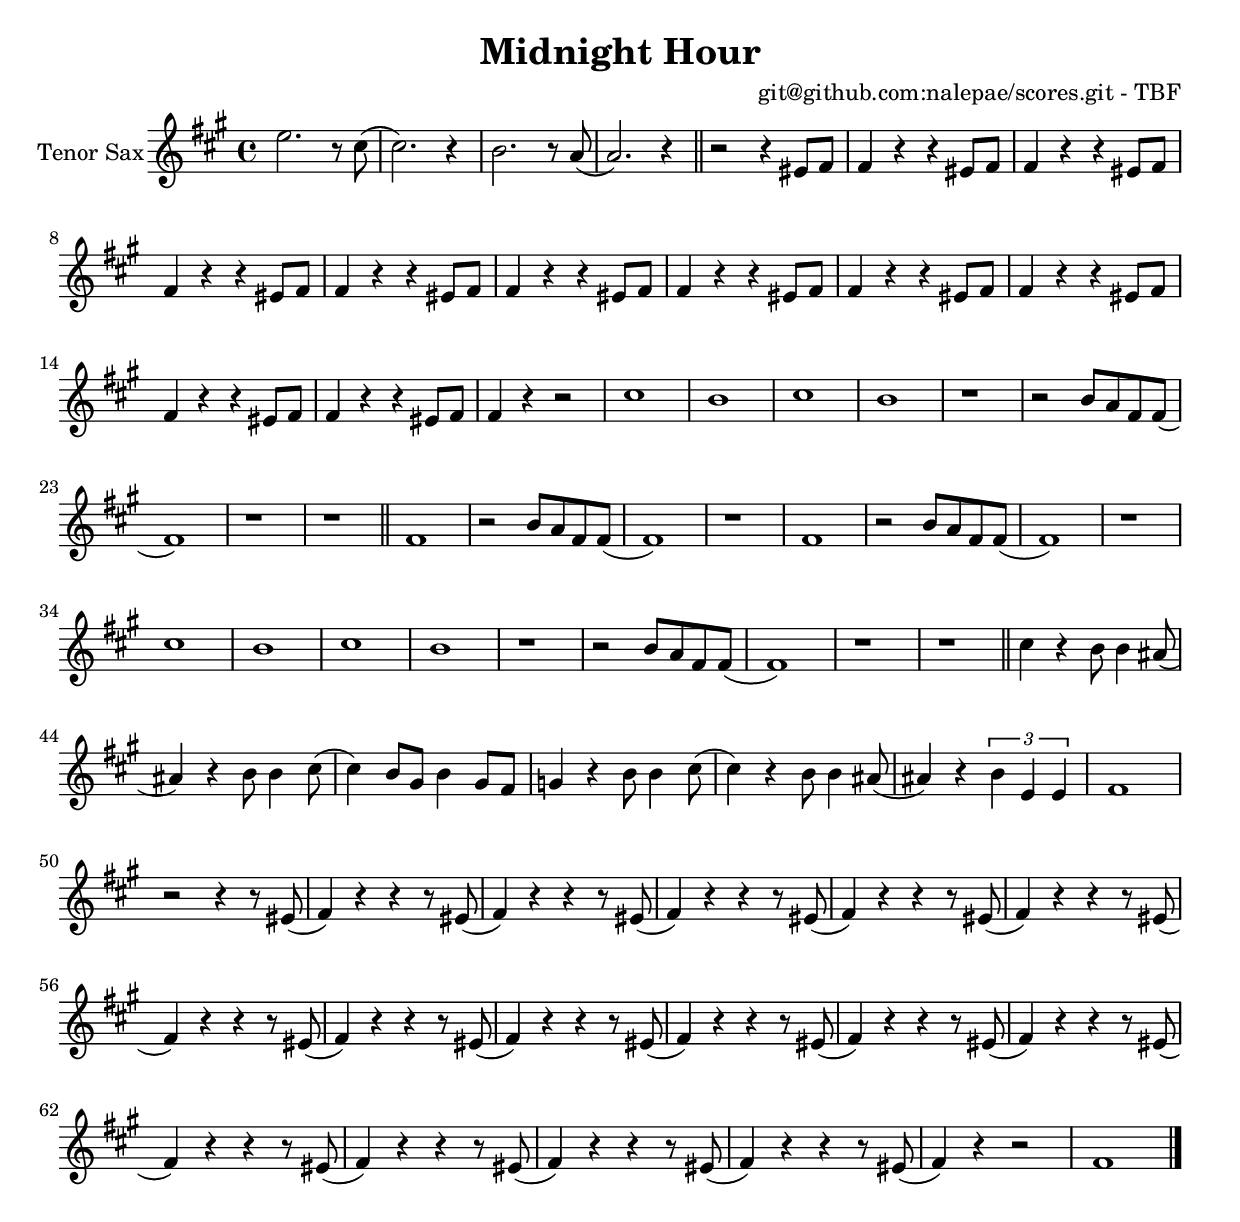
\version "2.18.2"

\header {
  title = "Midnight Hour"
  arranger = "git@github.com:nalepae/scores.git - TBF"
}

global = {
  \key e \minor
  \time 4/4
}

tenorSax = \relative c'' {
  \global
  \compressFullBarRests
  \override MultiMeasureRest.expand-limit = #1

  d2. r8 b (| b2.) r4 | a2. r8 g8 (| g2.) r4 \bar "||"
  r2 r4 dis8 e | e4 r r dis8 e | e4 r r dis8 e | e4 r r dis8 e |
  e4 r r dis8 e | e4 r r dis8 e | e4 r r dis8 e | e4 r r dis8 e |
  e4 r r dis8 e | e4 r r dis8 e | e4 r r dis8 e | e4 r r2 |
  b'1 | a | b | a |
  r1 | r2 a8 g e8 e8 (| e1) | r | r \bar "||"

  e1 | r2 a8 g e8 e8 (| e1) | r |
  e1 | r2 a8 g e8 e8 (| e1) | r |
  b'1 | a | b | a |
  r1 | r2 a8 g e8 e8 (| e1) | r | r \bar "||"

  b'4 r a8 a4 gis8 (| gis4) r a8 a4 b8 (| b4) a8 fis a4 fis8 e8 | f4 r a8 a4 b8 (|
  b4) r a8 a4 gis8 (| gis4) r \times 2/3 { a d, d } | e1 | r2 r4 r8 dis (|
  e4) r4 r4 r8 dis8 (|e4) r4 r4 r8 dis8 (|e4) r4 r4 r8 dis8 (| e4) r4 r4 r8 dis8 (|
  e4) r4 r4 r8 dis8 (|e4) r4 r4 r8 dis8 (|e4) r4 r4 r8 dis8 (| e4) r4 r4 r8 dis8 (|
  e4) r4 r4 r8 dis8 (|e4) r4 r4 r8 dis8 (|e4) r4 r4 r8 dis8 (| e4) r4 r4 r8 dis8 (|
  e4) r4 r4 r8 dis8 (|e4) r4 r4 r8 dis8 (|e4) r4 r4 r8 dis8 (| e4) r4 r2 |
  e1 \bar "|."
}

\score {
  \new Staff \with {
    instrumentName = "Tenor Sax"
    midiInstrument = "tenor sax"
  } \transpose c d \tenorSax
  \layout { }
  \midi {
    \context {
      \Score
      tempoWholesPerMinute = #(ly:make-moment 100 4)
    }
  }
}
